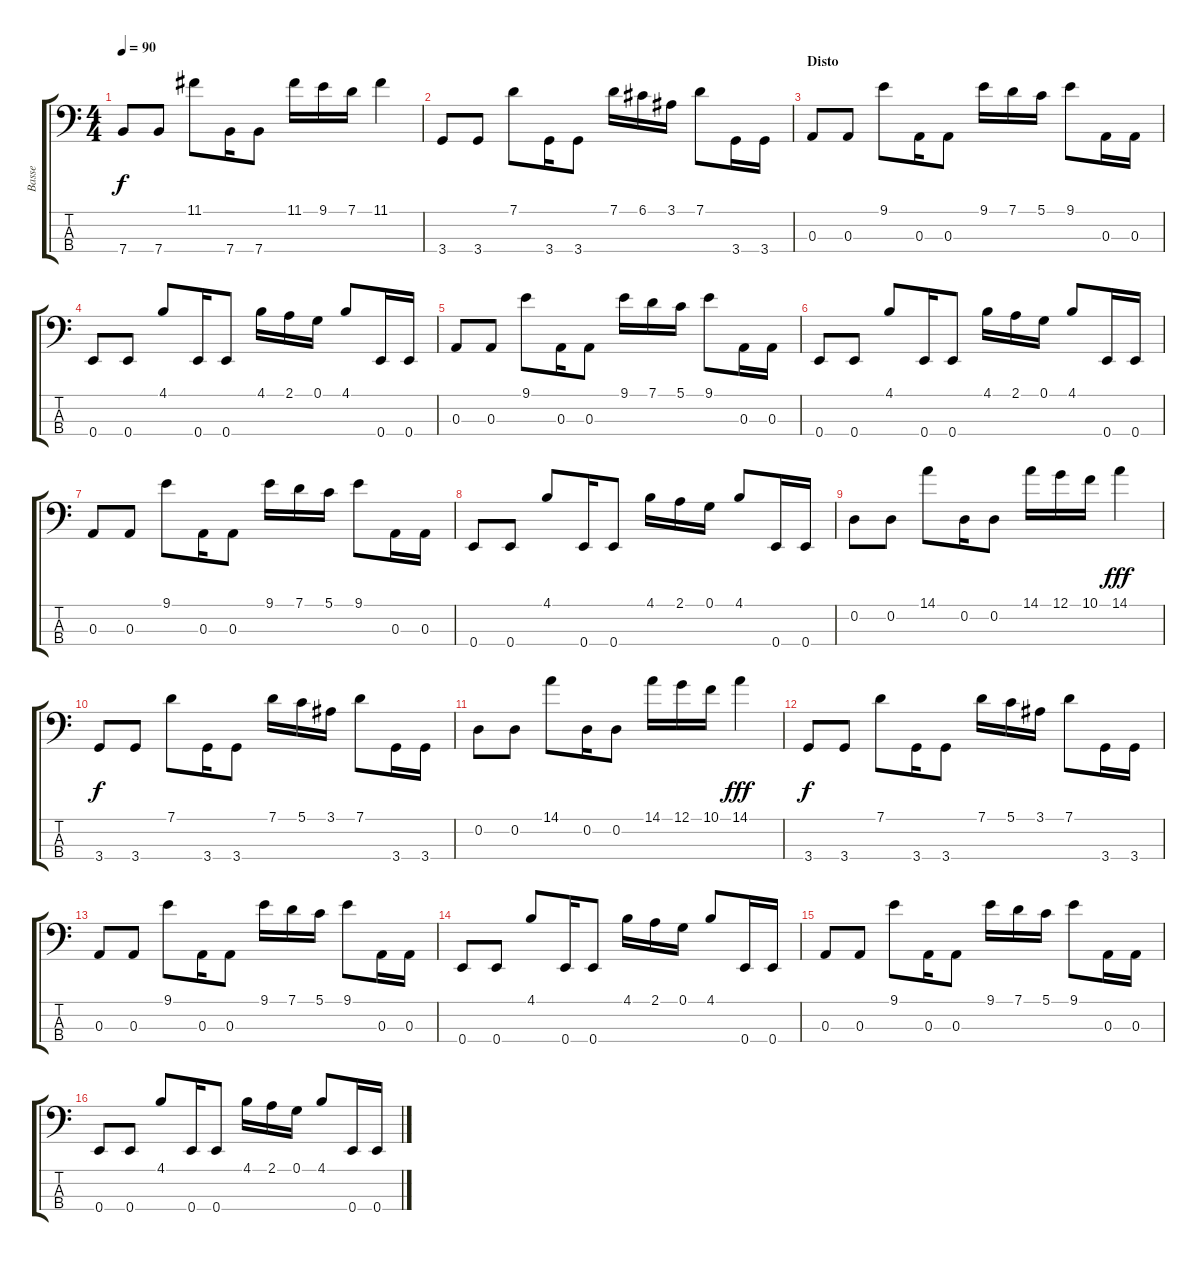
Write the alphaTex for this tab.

\track ("Basse" "Basse") {instrument electricbassfinger}
\staff {score tabs}
\tuning (G2 D2 A1 E1) {hide}
\ts (4 4)
\tempo 90
\clef f4
\ks c
7.4.8{dy f} 7.4.8 11.1.8 7.4.16 7.4.8 11.1.16 9.1.16 7.1.16 11.1.4 |
3.4.8 3.4.8 7.1.8 3.4.16 3.4.8 7.1.16 6.1.16 3.1.16 7.1.8 3.4.16 3.4.16 |
\section ("" "Disto")
0.3.8 0.3.8 9.1.8 0.3.16 0.3.8 9.1.16 7.1.16 5.1.16 9.1.8 0.3.16 0.3.16 |
0.4.8 0.4.8 4.1.8 0.4.16 0.4.8 4.1.16 2.1.16 0.1.16 4.1.8 0.4.16 0.4.16 |
0.3.8 0.3.8 9.1.8 0.3.16 0.3.8 9.1.16 7.1.16 5.1.16 9.1.8 0.3.16 0.3.16 |
0.4.8 0.4.8 4.1.8 0.4.16 0.4.8 4.1.16 2.1.16 0.1.16 4.1.8 0.4.16 0.4.16 |
0.3.8 0.3.8 9.1.8 0.3.16 0.3.8 9.1.16 7.1.16 5.1.16 9.1.8 0.3.16 0.3.16 |
0.4.8 0.4.8 4.1.8 0.4.16 0.4.8 4.1.16 2.1.16 0.1.16 4.1.8 0.4.16 0.4.16 |
0.2.8 0.2.8 14.1.8 0.2.16 0.2.8 14.1.16 12.1.16 10.1.16 14.1.4{dy fff} |
3.4.8{dy f} 3.4.8 7.1.8 3.4.16 3.4.8 7.1.16 5.1.16 3.1.16 7.1.8 3.4.16 3.4.16 |
0.2.8 0.2.8 14.1.8 0.2.16 0.2.8 14.1.16 12.1.16 10.1.16 14.1.4{dy fff} |
3.4.8{dy f} 3.4.8 7.1.8 3.4.16 3.4.8 7.1.16 5.1.16 3.1.16 7.1.8 3.4.16 3.4.16 |
0.3.8 0.3.8 9.1.8 0.3.16 0.3.8 9.1.16 7.1.16 5.1.16 9.1.8 0.3.16 0.3.16 |
0.4.8 0.4.8 4.1.8 0.4.16 0.4.8 4.1.16 2.1.16 0.1.16 4.1.8 0.4.16 0.4.16 |
0.3.8 0.3.8 9.1.8 0.3.16 0.3.8 9.1.16 7.1.16 5.1.16 9.1.8 0.3.16 0.3.16 |
0.4.8 0.4.8 4.1.8 0.4.16 0.4.8 4.1.16 2.1.16 0.1.16 4.1.8 0.4.16 0.4.16
